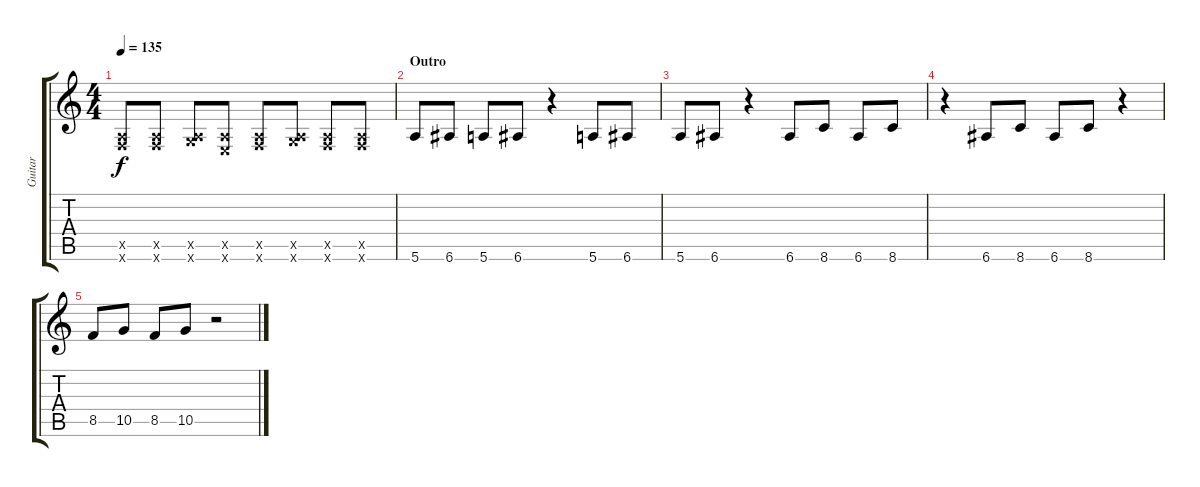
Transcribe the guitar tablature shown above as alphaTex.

\track ("Guitar" "Guitar") {instrument distortionguitar}
\staff {score tabs}
\tuning (E4 B3 G3 D3 A2 E2) {hide}
\ts (4 4)
\tempo 135
\clef g2
\ks c
(0.5{x} 1.6{x}).8{dy f} (0.5{x} 1.6{x}).8 (0.5{x} 3.6{x}).8 (0.5{x} 0.6{x}).8 (0.5{x} 1.6{x}).8 (0.5{x} 3.6{x}).8 (0.5{x} 1.6{x}).8 (0.5{x} 1.6{x}).8 |
\section ("" "Outro")
5.6.8 6.6.8 5.6.8 6.6.8 r.4 5.6.8 6.6.8 |
5.6.8 6.6.8 r.4 6.6.8 8.6.8 6.6.8 8.6.8 |
r.4 6.6.8 8.6.8 6.6.8 8.6.8 r.4 |
8.5.8 10.5.8 8.5.8 10.5.8 r.2
